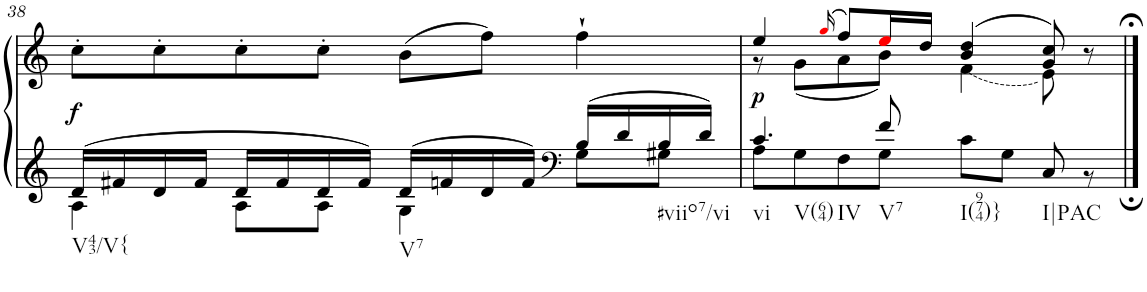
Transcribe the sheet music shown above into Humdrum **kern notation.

**kern	**kern	**dynam
*part1	*part1	*part1
*staff2	*staff1	*staff1/2
*I"Klavier linke Hand	*	*
!!LO:PB:g=z
*clefG2	*clefG2	*
*k[]	*k[]	*
*M4/4	*M4/4	*
*met(c)	*met(c)	*
=38	=38	=38
*^	*	*
!LO:TX:b:t=V43/V{	!	!	!
!	!	!	!LO:DY:b
16d/LL	4A\	8cc'\L	f
16f#X/	.	.	.
16d/	.	8cc'\	.
16f#/JJ	.	.	.
16d/LL	8A\L	8cc'\	.
16f#/	.	.	.
16d/	8A\J	8cc'\J	.
16f#/JJ	.	.	.
!LO:TX:b:t=V7	!	!	!
16d/LL	4G\	(8b\L	.
16fn/	.	.	.
16d/	.	8ff\J)	.
16f/JJ	.	.	.
*clefF4	*	*	*
16B/LL	8G\L	4ff`\	.
16d/	.	.	.
!LO:TX:b:t=#viio7/vi	!	!	!
16B/	8G#X\J	.	.
16d/JJ	.	.	.
=39	=39	=39	=39
*	*	*^	*
!LO:TX:b:t=vi	!	!	!	!
!LO:TX:b:t=V(64)	!	!	!	!
!LO:TX:b:t=IV	!	!	!	!
!	!	!	!	!LO:DY:b
4.c/	8A\L	4ee/	8r	p
.	8G\	.	(8g\L	.
.	.	(16qggi/	.	.
.	8F\	8ff/L)	8a\	.
!LO:TX:b:t=V7	!	!	!	!
8f/	8G\J	16eei/L	8b\J)	.
.	.	16dd/JJ	.	.
!LO:TX:b:t=I(974)}	!	!	!	!
4ryy	8c\L	(4b/ 4dd/	(4f\	.
.	8G\J	.	.	.
!LO:TX:b:t=I|PAC	!	!	!	!
4ryy	8C/	8g/ 8cc/)	8e\)	.
.	8r	8r	8ryy	.
*v	*v	*	*	*
*	*v	*v	*
==	==	==
*-	*-	*-
